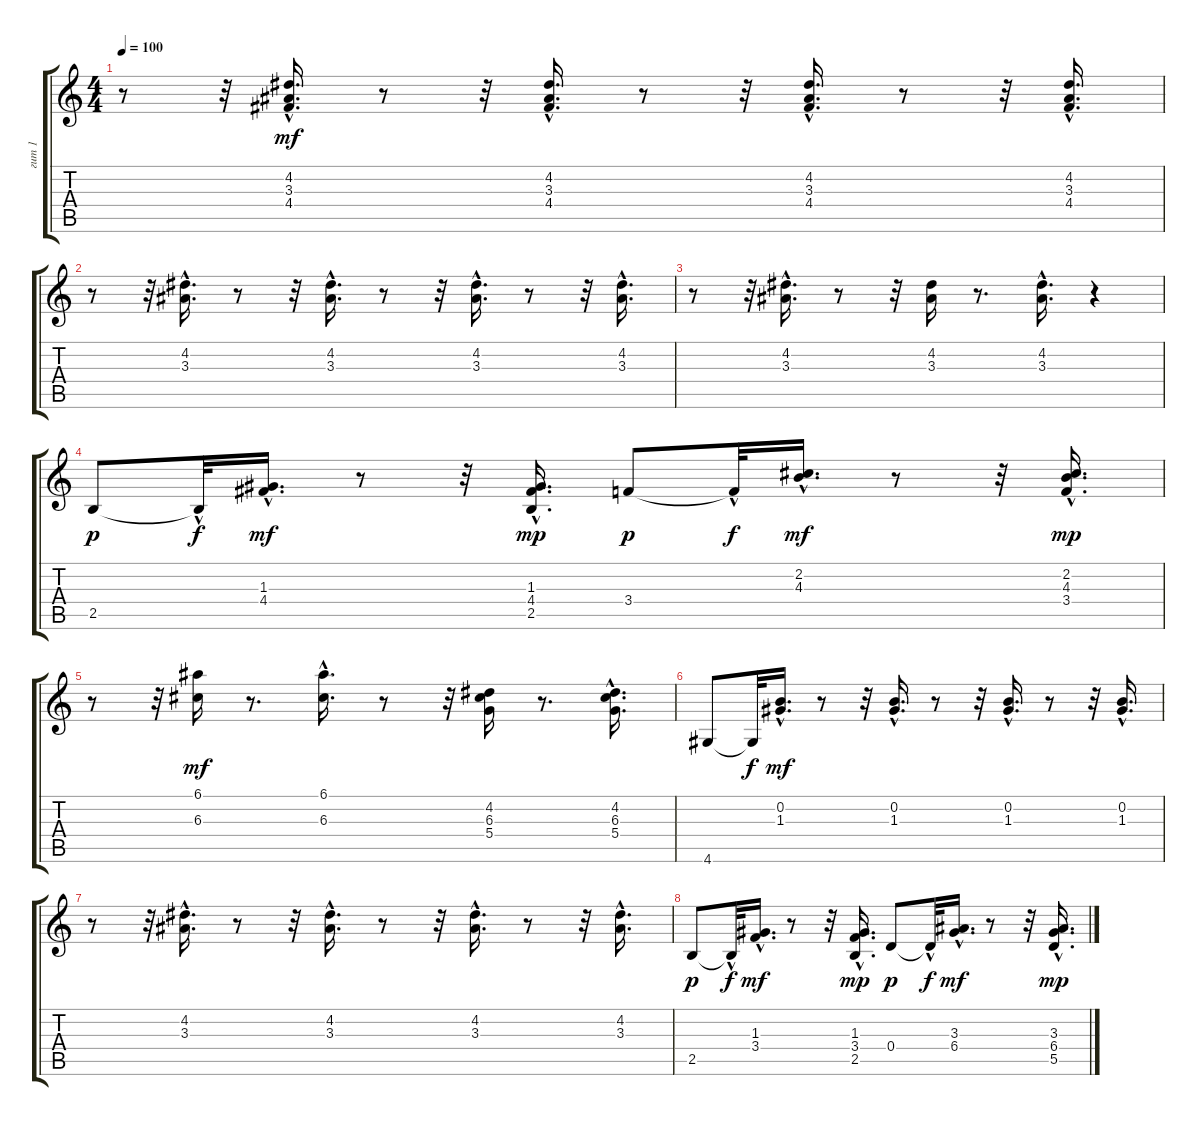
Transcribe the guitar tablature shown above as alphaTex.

\track ("гит 1" "гит 1") {instrument acousticguitarsteel}
\staff {score tabs}
\tuning (E4 B3 G3 D3 A2 E2) {hide}
\ts (4 4)
\tempo 100
\clef g2
\ks c
r.8{dy mp} r.32 (4.2{hac} 3.3{hac} 4.4{hac}).16{d dy mf} r.8 r.32 (4.2{hac} 3.3{hac} 4.4{hac}).16{d} r.8 r.32 (4.2{hac} 3.3{hac} 4.4).16{d} r.8 r.32 (4.2{hac} 3.3{hac} 4.4{hac}).16{d} |
r.8 r.32 (4.2 3.3{hac}).16{d} r.8 r.32 (4.2{hac} 3.3{hac}).16{d} r.8 r.32 (4.2 3.3{hac}).16{d} r.8 r.32 (4.2{hac} 3.3{hac}).16{d} |
r.8 r.32 (4.2 3.3{hac}).16{d} r.8 r.32 (4.2 3.3).16 r.8{d} (4.2{hac} 3.3{hac}).16{d} r.4 |
2.5.8{dy p} 2.5{hac t}.32{dy f} (1.3 4.4{hac}).16{d dy mf} r.8 r.32 (1.3{hac} 4.4{hac} 2.5{hac}).16{d dy mp} 3.4.8{dy p} 3.4{hac t}.32{dy f} (2.2 4.3{hac}).16{d dy mf} r.8 r.32 (2.2{hac} 4.3{hac} 3.4{hac}).16{d dy mp} |
r.8 r.32 (6.1 6.3).16{dy mf} r.8{d} (6.1{hac} 6.3{hac}).16{d} r.8 r.32 (4.2 6.3 5.4).16 r.8{d} (4.2{hac} 6.3{hac} 5.4{hac}).16{d} |
4.6.8 4.6{t}.32{dy f} (0.2 1.3{hac}).16{d dy mf} r.8 r.32 (0.2{hac} 1.3{hac}).16{d} r.8 r.32 (0.2 1.3{hac}).16{d} r.8 r.32 (0.2{hac} 1.3{hac}).16{d} |
r.8 r.32 (4.2 3.3{hac}).16{d} r.8 r.32 (4.2{hac} 3.3{hac}).16{d} r.8 r.32 (4.2 3.3{hac}).16{d} r.8 r.32 (4.2{hac} 3.3{hac}).16{d} |
2.5.8{dy p} 2.5{hac t}.32{dy f} (1.3 3.4{hac}).16{d dy mf} r.8 r.32 (1.3{hac} 3.4{hac} 2.5{hac}).16{d dy mp} 0.4.8{dy p} 0.4{hac t}.32{dy f} (3.3 6.4{hac}).16{d dy mf} r.8 r.32 (3.3{hac} 6.4{hac} 5.5{hac}).16{d dy mp}
